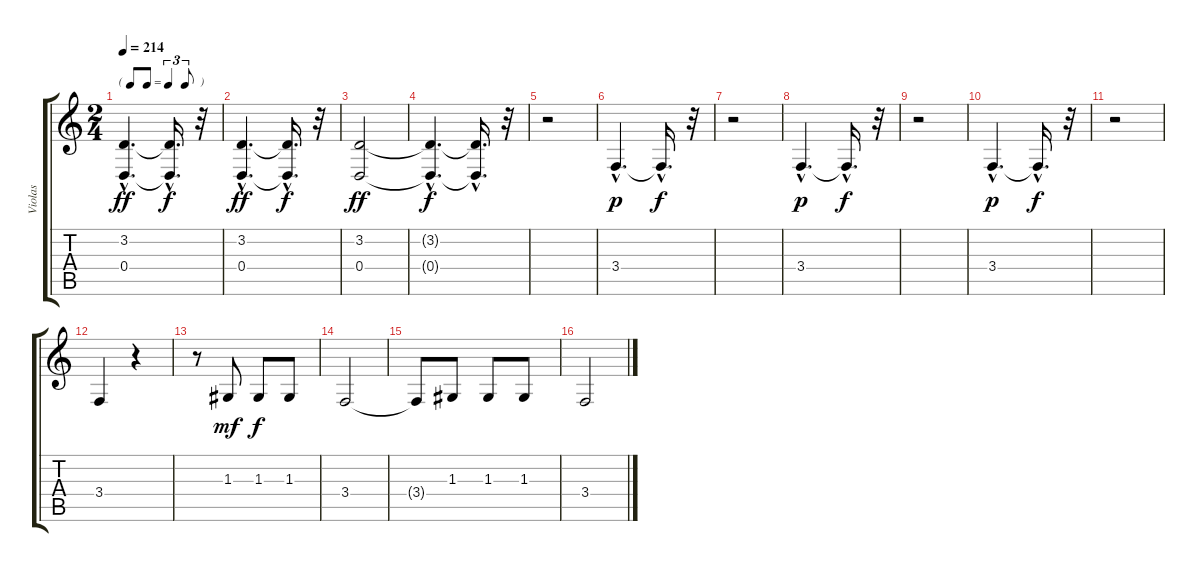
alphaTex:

\track ("Violas" "Violas") {instrument stringensemble1}
\staff {score tabs}
\tuning (E4 B3 G3 D3 A2 E2) {hide}
\ts (2 4)
\tf triplet8th
\tempo 214
\clef g2
\ks c
(3.2{hac} 0.4{hac}).4{d dy ff} (3.2{hac t} 0.4{hac t}).16{d dy f} r.32 |
(3.2{hac} 0.4{hac}).4{d dy ff} (3.2{hac t} 0.4{hac t}).16{d dy f} r.32 |
(3.2 0.4).2{dy ff} |
(3.2{hac t} 0.4{hac t}).4{d dy f} (3.2{hac t} 0.4{hac t}).16{d} r.32 |
r.2 |
3.4{hac}.4{d dy p} 3.4{hac t}.16{d dy f} r.32 |
r.2 |
3.4{hac}.4{d dy p} 3.4{hac t}.16{d dy f} r.32 |
r.2 |
3.4{hac}.4{d dy p} 3.4{hac t}.16{d dy f} r.32 |
r.2 |
3.4.4 r.4 |
r.8 1.3.8{dy mf} 1.3.8{dy f} 1.3.8 |
3.4.2 |
3.4{t}.8 1.3.8 1.3.8 1.3.8 |
3.4.2
